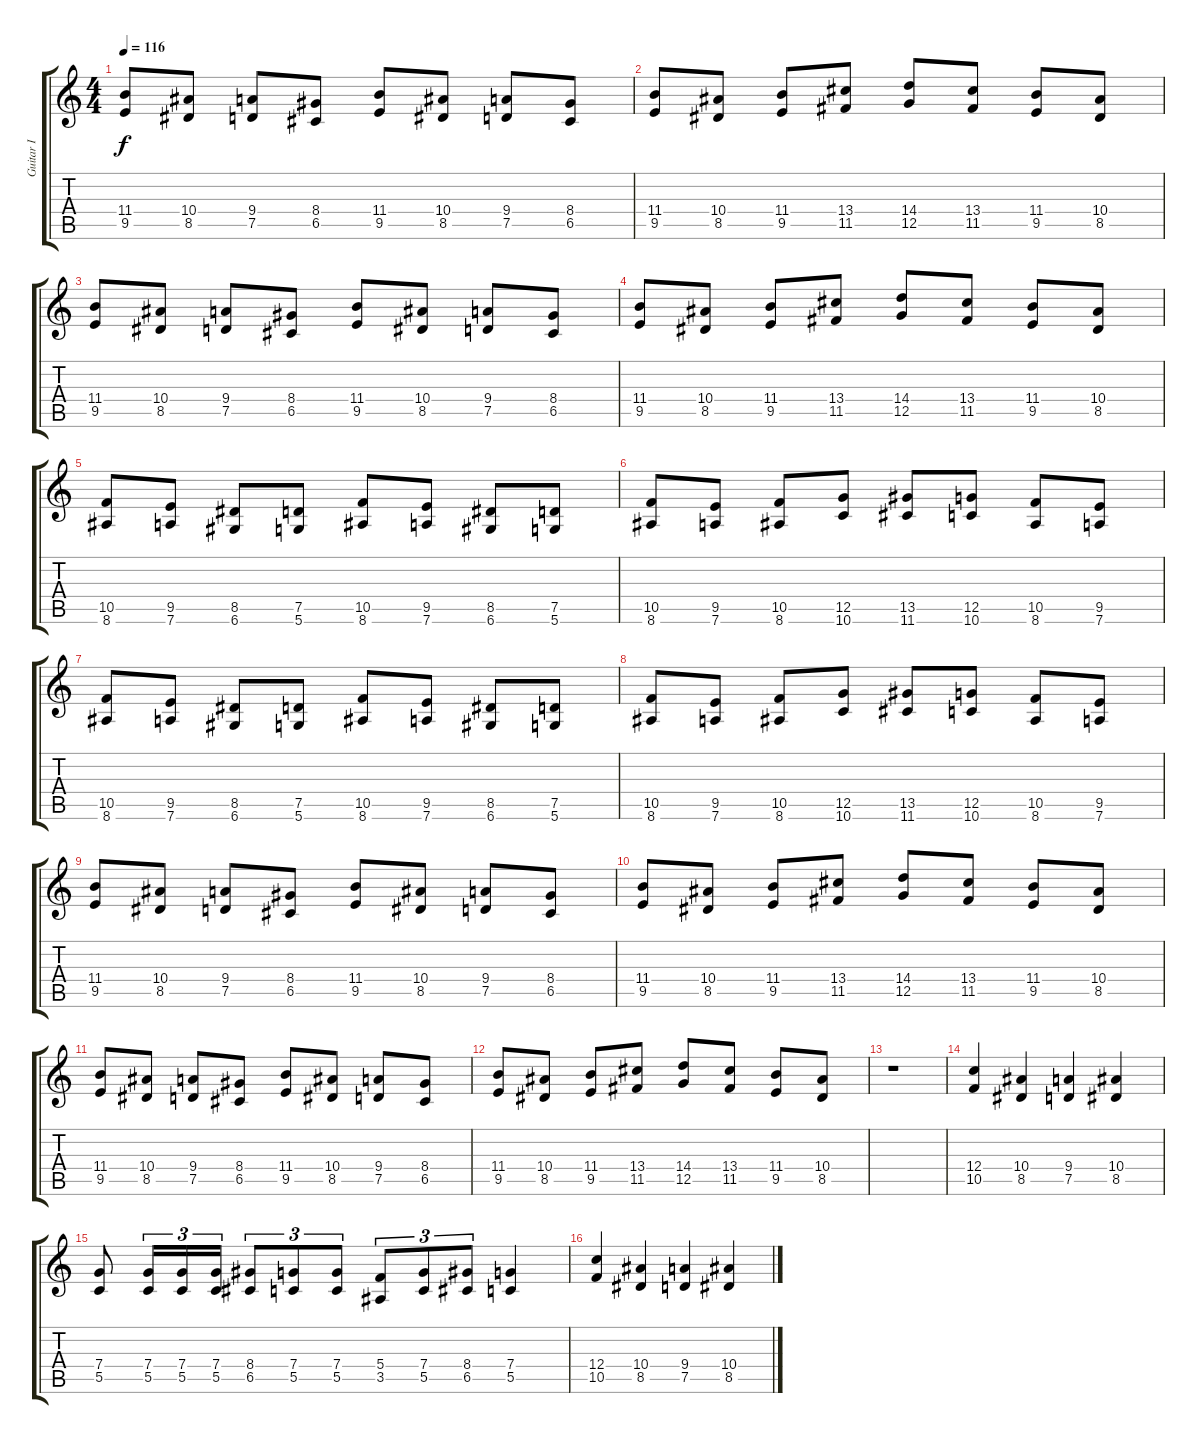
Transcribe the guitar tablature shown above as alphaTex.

\track ("Guitar I" "Guitar I") {instrument distortionguitar}
\staff {score tabs}
\tuning (D4 A3 F3 C3 G2 D2) {hide}
\ts (4 4)
\tempo 116
\clef g2
\ks c
(11.4 9.5).8{dy f} (10.4 8.5).8 (9.4 7.5).8 (8.4 6.5).8 (11.4 9.5).8 (10.4 8.5).8 (9.4 7.5).8 (8.4 6.5).8 |
(11.4 9.5).8 (10.4 8.5).8 (11.4 9.5).8 (13.4 11.5).8 (14.4 12.5).8 (13.4 11.5).8 (11.4 9.5).8 (10.4 8.5).8 |
(11.4 9.5).8 (10.4 8.5).8 (9.4 7.5).8 (8.4 6.5).8 (11.4 9.5).8 (10.4 8.5).8 (9.4 7.5).8 (8.4 6.5).8 |
(11.4 9.5).8 (10.4 8.5).8 (11.4 9.5).8 (13.4 11.5).8 (14.4 12.5).8 (13.4 11.5).8 (11.4 9.5).8 (10.4 8.5).8 |
(10.5 8.6).8 (9.5 7.6).8 (8.5 6.6).8 (7.5 5.6).8 (10.5 8.6).8 (9.5 7.6).8 (8.5 6.6).8 (7.5 5.6).8 |
(10.5 8.6).8 (9.5 7.6).8 (10.5 8.6).8 (12.5 10.6).8 (13.5 11.6).8 (12.5 10.6).8 (10.5 8.6).8 (9.5 7.6).8 |
(10.5 8.6).8 (9.5 7.6).8 (8.5 6.6).8 (7.5 5.6).8 (10.5 8.6).8 (9.5 7.6).8 (8.5 6.6).8 (7.5 5.6).8 |
(10.5 8.6).8 (9.5 7.6).8 (10.5 8.6).8 (12.5 10.6).8 (13.5 11.6).8 (12.5 10.6).8 (10.5 8.6).8 (9.5 7.6).8 |
(11.4 9.5).8 (10.4 8.5).8 (9.4 7.5).8 (8.4 6.5).8 (11.4 9.5).8 (10.4 8.5).8 (9.4 7.5).8 (8.4 6.5).8 |
(11.4 9.5).8 (10.4 8.5).8 (11.4 9.5).8 (13.4 11.5).8 (14.4 12.5).8 (13.4 11.5).8 (11.4 9.5).8 (10.4 8.5).8 |
(11.4 9.5).8 (10.4 8.5).8 (9.4 7.5).8 (8.4 6.5).8 (11.4 9.5).8 (10.4 8.5).8 (9.4 7.5).8 (8.4 6.5).8 |
(11.4 9.5).8 (10.4 8.5).8 (11.4 9.5).8 (13.4 11.5).8 (14.4 12.5).8 (13.4 11.5).8 (11.4 9.5).8 (10.4 8.5).8 |
r.1 |
(12.4 10.5).4 (10.4 8.5).4 (9.4 7.5).4 (10.4 8.5).4 |
(7.4 5.5).8 (7.4 5.5).16{tu (3 2)} (7.4 5.5).16{tu (3 2)} (7.4 5.5).16{tu (3 2)} (8.4 6.5).8{tu (3 2)} (7.4 5.5).8{tu (3 2)} (7.4 5.5).8{tu (3 2)} (5.4 3.5).8{tu (3 2)} (7.4 5.5).8{tu (3 2)} (8.4 6.5).8{tu (3 2)} (7.4 5.5).4 |
(12.4 10.5).4 (10.4 8.5).4 (9.4 7.5).4 (10.4 8.5).4
